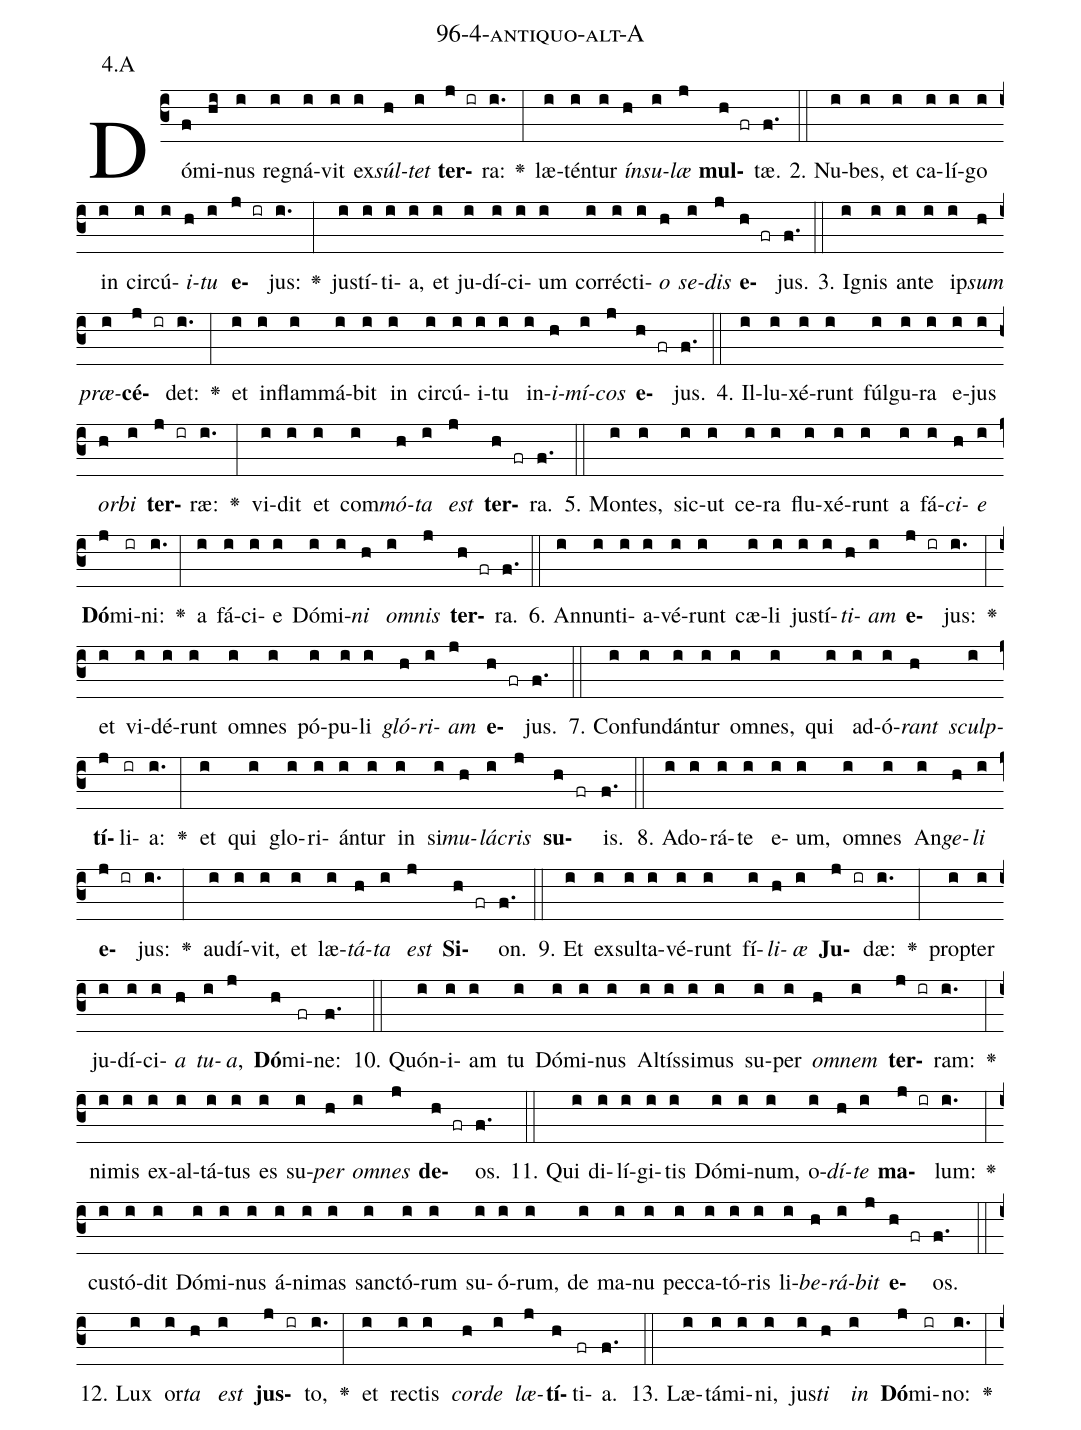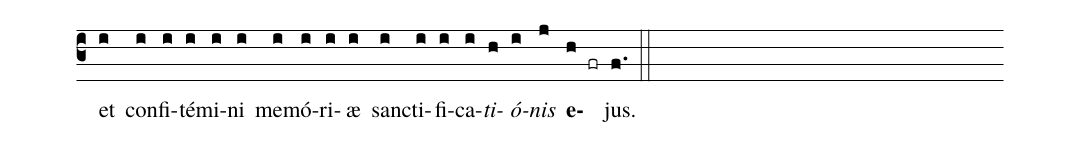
name: 96-4-antiquo-alt-A;
annotation: 4.A;
%%
(c3)Dó(f)mi(hi)nus(i) re(i)gná(i)vit(i) ex(i)<i>súl</i>(h)<i>tet</i>(i) <b>ter</b>(j ir)ra:(i.) <v>\greheightstar</v>(:) læ(i)tén(i)tur(i) <i>ín</i>(h)<i>su</i>(i)<i>læ</i>(j) <b>mul</b>(h fr)tæ.(f.) (::)
2. Nu(i)bes,(i) et(i) ca(i)lí(i)go(i) in(i) cir(i)cú(i)<i>i</i>(h)<i>tu</i>(i) <b>e</b>(j ir)jus:(i.) <v>\greheightstar</v>(:) jus(i)tí(i)ti(i)a,(i) et(i) ju(i)dí(i)ci(i)um(i) cor(i)réc(i)ti(i)<i>o</i>(h) <i>se</i>(i)<i>dis</i>(j) <b>e</b>(h fr)jus.(f.) (::)
3. I(i)gnis(i) an(i)te(i) ip(i)<i>sum</i>(h) <i>præ</i>(i)<b>cé</b>(j ir)det:(i.) <v>\greheightstar</v>(:) et(i) in(i)flam(i)má(i)bit(i) in(i) cir(i)cú(i)i(i)tu(i) in(i)<i>i</i>(h)<i>mí</i>(i)<i>cos</i>(j) <b>e</b>(h fr)jus.(f.) (::)
4. Il(i)lu(i)xé(i)runt(i) fúl(i)gu(i)ra(i) e(i)jus(i) <i>or</i>(h)<i>bi</i>(i) <b>ter</b>(j ir)ræ:(i.) <v>\greheightstar</v>(:) vi(i)dit(i) et(i) com(i)<i>mó</i>(h)<i>ta</i>(i) <i>est</i>(j) <b>ter</b>(h fr)ra.(f.) (::)
5. Mon(i)tes,(i) sic(i)ut(i) ce(i)ra(i) flu(i)xé(i)runt(i) a(i) fá(i)<i>ci</i>(h)<i>e</i>(i) <b>Dó</b>(j)mi(ir)ni:(i.) <v>\greheightstar</v>(:) a(i) fá(i)ci(i)e(i) Dó(i)mi(i)<i>ni</i>(h) <i>om</i>(i)<i>nis</i>(j) <b>ter</b>(h fr)ra.(f.) (::)
6. An(i)nun(i)ti(i)a(i)vé(i)runt(i) cæ(i)li(i) jus(i)tí(i)<i>ti</i>(h)<i>am</i>(i) <b>e</b>(j ir)jus:(i.) <v>\greheightstar</v>(:) et(i) vi(i)dé(i)runt(i) om(i)nes(i) pó(i)pu(i)li(i) <i>gló</i>(h)<i>ri</i>(i)<i>am</i>(j) <b>e</b>(h fr)jus.(f.) (::)
7. Con(i)fun(i)dán(i)tur(i) om(i)nes,(i) qui(i) ad(i)ó(i)<i>rant</i>(h) <i>sculp</i>(i)<b>tí</b>(j)li(ir)a:(i.) <v>\greheightstar</v>(:) et(i) qui(i) glo(i)ri(i)án(i)tur(i) in(i) si(i)<i>mu</i>(h)<i>lá</i>(i)<i>cris</i>(j) <b>su</b>(h fr)is.(f.) (::)
8. Ad(i)o(i)rá(i)te(i) e(i)um,(i) om(i)nes(i) An(i)<i>ge</i>(h)<i>li</i>(i) <b>e</b>(j ir)jus:(i.) <v>\greheightstar</v>(:) au(i)dí(i)vit,(i) et(i) læ(i)<i>tá</i>(h)<i>ta</i>(i) <i>est</i>(j) <b>Si</b>(h fr)on.(f.) (::)
9. Et(i) ex(i)sul(i)ta(i)vé(i)runt(i) fí(i)<i>li</i>(h)<i>æ</i>(i) <b>Ju</b>(j ir)dæ:(i.) <v>\greheightstar</v>(:) prop(i)ter(i) ju(i)dí(i)ci(i)<i>a</i>(h) <i>tu</i>(i)<i>a</i>,(j) <b>Dó</b>(h)mi(fr)ne:(f.) (::)
10. Quón(i)i(i)am(i) tu(i) Dó(i)mi(i)nus(i) Al(i)tís(i)si(i)mus(i) su(i)per(i) <i>om</i>(h)<i>nem</i>(i) <b>ter</b>(j ir)ram:(i.) <v>\greheightstar</v>(:) ni(i)mis(i) ex(i)al(i)tá(i)tus(i) es(i) su(i)<i>per</i>(h) <i>om</i>(i)<i>nes</i>(j) <b>de</b>(h fr)os.(f.) (::)
11. Qui(i) di(i)lí(i)gi(i)tis(i) Dó(i)mi(i)num,(i) o(i)<i>dí</i>(h)<i>te</i>(i) <b>ma</b>(j ir)lum:(i.) <v>\greheightstar</v>(:) cus(i)tó(i)dit(i) Dó(i)mi(i)nus(i) á(i)ni(i)mas(i) sanc(i)tó(i)rum(i) su(i)ó(i)rum,(i) de(i) ma(i)nu(i) pec(i)ca(i)tó(i)ris(i) li(i)<i>be</i>(h)<i>rá</i>(i)<i>bit</i>(j) <b>e</b>(h fr)os.(f.) (::)
12. Lux(i) or(i)<i>ta</i>(h) <i>est</i>(i) <b>jus</b>(j ir)to,(i.) <v>\greheightstar</v>(:) et(i) rec(i)tis(i) <i>cor</i>(h)<i>de</i>(i) <i>læ</i>(j)<b>tí</b>(h)ti(fr)a.(f.) (::)
13. Læ(i)tá(i)mi(i)ni,(i) jus(i)<i>ti</i>(h) <i>in</i>(i) <b>Dó</b>(j)mi(ir)no:(i.) <v>\greheightstar</v>(:) et(i) con(i)fi(i)té(i)mi(i)ni(i) me(i)mó(i)ri(i)æ(i) sanc(i)ti(i)fi(i)ca(i)<i>ti</i>(h)<i>ó</i>(i)<i>nis</i>(j) <b>e</b>(h fr)jus.(f.) (::)
